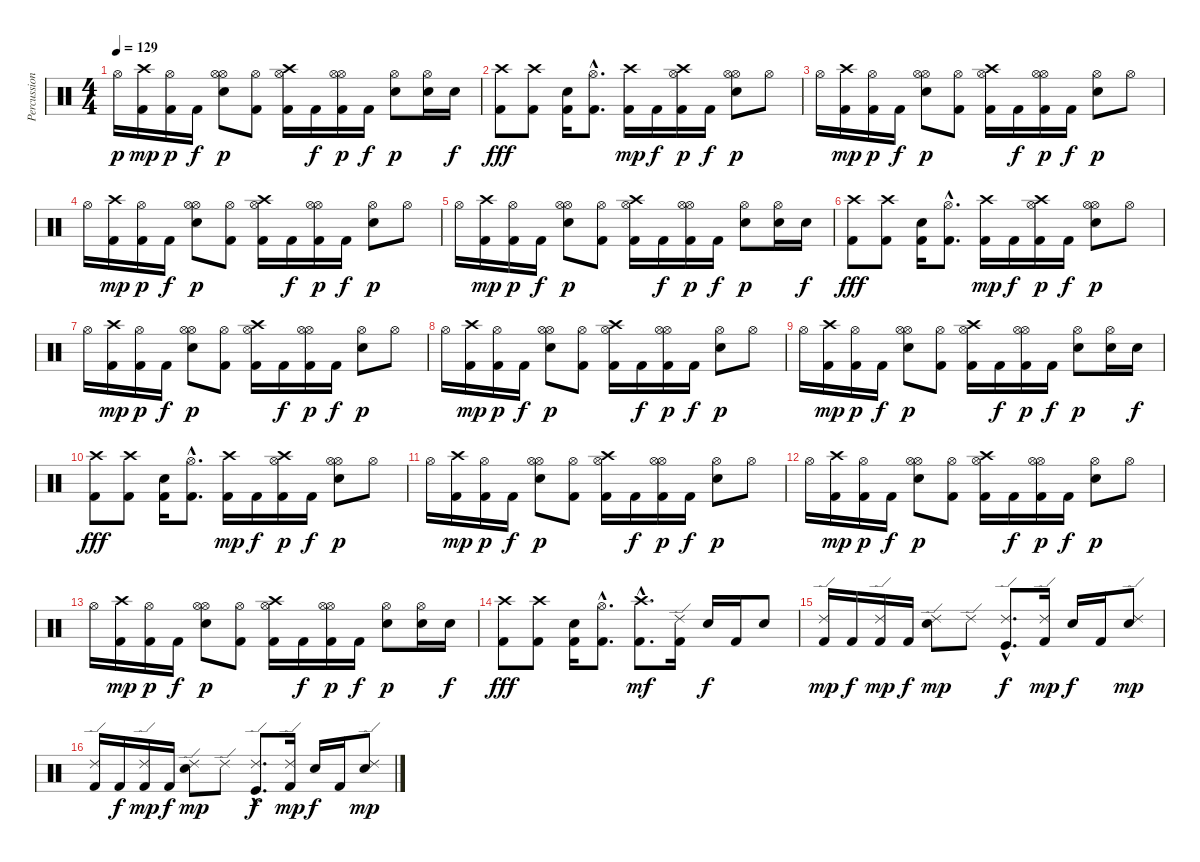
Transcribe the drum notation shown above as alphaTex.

\track ("Percussions" "Percussion") {instrument percussion}
\staff {score}
\articulation defaults
\ts (4 4)
\tempo 129
\clef neutral
\ks c "Hi-Hat (open)".16{dy p}
("Crash high (hit)" "Kick (hit) 2").16{dy mp} ("Hi-Hat (open)" "Kick (hit) 2").16{dy p} "Kick (hit) 2".16{dy f} ("Hi-Hat (open)" "Hi-Hat (open)" "Snare (hit) 2").8{dy p} ("Hi-Hat (open)" "Kick (hit) 2").8 ("Crash high (hit)" "Hi-Hat (open)" "Kick (hit) 2").16 "Kick (hit) 2".16{dy f} ("Hi-Hat (open)" "Hi-Hat (open)" "Kick (hit) 2").16{dy p} "Kick (hit) 2".16{dy f} ("Hi-Hat (open)" "Snare (hit) 2").8{dy p} ("Hi-Hat (open)" "Snare (hit) 2").16 "Snare (hit) 2".16{dy f} |
("Crash high (hit)" "Kick (hit) 2").8{dy fff} ("Crash high (hit)" "Kick (hit) 2").8 ("Snare (hit) 2" "Kick (hit) 2").16 ("Hi-Hat (open)"{hac} "Kick (hit) 2"{hac}).8{d} ("Crash high (hit)" "Kick (hit) 2").16{dy mp} "Kick (hit) 2".16{dy f} ("Crash high (hit)" "Hi-Hat (open)" "Kick (hit) 2").16{dy p} "Kick (hit) 2".16{dy f} ("Hi-Hat (open)" "Hi-Hat (open)" "Snare (hit) 2").8{dy p} "Hi-Hat (open)".8 |
"Hi-Hat (open)".16 ("Crash high (hit)" "Kick (hit) 2").16{dy mp} ("Hi-Hat (open)" "Kick (hit) 2").16{dy p} "Kick (hit) 2".16{dy f} ("Hi-Hat (open)" "Hi-Hat (open)" "Snare (hit) 2").8{dy p} ("Hi-Hat (open)" "Kick (hit) 2").8 ("Crash high (hit)" "Hi-Hat (open)" "Kick (hit) 2").16 "Kick (hit) 2".16{dy f} ("Hi-Hat (open)" "Hi-Hat (open)" "Kick (hit) 2").16{dy p} "Kick (hit) 2".16{dy f} ("Hi-Hat (open)" "Snare (hit) 2").8{dy p} "Hi-Hat (open)".8 |
"Hi-Hat (open)".16 ("Crash high (hit)" "Kick (hit) 2").16{dy mp} ("Hi-Hat (open)" "Kick (hit) 2").16{dy p} "Kick (hit) 2".16{dy f} ("Hi-Hat (open)" "Hi-Hat (open)" "Snare (hit) 2").8{dy p} ("Hi-Hat (open)" "Kick (hit) 2").8 ("Crash high (hit)" "Hi-Hat (open)" "Kick (hit) 2").16 "Kick (hit) 2".16{dy f} ("Hi-Hat (open)" "Hi-Hat (open)" "Kick (hit) 2").16{dy p} "Kick (hit) 2".16{dy f} ("Hi-Hat (open)" "Snare (hit) 2").8{dy p} "Hi-Hat (open)".8 |
"Hi-Hat (open)".16 ("Crash high (hit)" "Kick (hit) 2").16{dy mp} ("Hi-Hat (open)" "Kick (hit) 2").16{dy p} "Kick (hit) 2".16{dy f} ("Hi-Hat (open)" "Hi-Hat (open)" "Snare (hit) 2").8{dy p} ("Hi-Hat (open)" "Kick (hit) 2").8 ("Crash high (hit)" "Hi-Hat (open)" "Kick (hit) 2").16 "Kick (hit) 2".16{dy f} ("Hi-Hat (open)" "Hi-Hat (open)" "Kick (hit) 2").16{dy p} "Kick (hit) 2".16{dy f} ("Hi-Hat (open)" "Snare (hit) 2").8{dy p} ("Hi-Hat (open)" "Snare (hit) 2").16 "Snare (hit) 2".16{dy f} |
("Crash high (hit)" "Kick (hit) 2").8{dy fff} ("Crash high (hit)" "Kick (hit) 2").8 ("Snare (hit) 2" "Kick (hit) 2").16 ("Hi-Hat (open)"{hac} "Kick (hit) 2"{hac}).8{d} ("Crash high (hit)" "Kick (hit) 2").16{dy mp} "Kick (hit) 2".16{dy f} ("Crash high (hit)" "Hi-Hat (open)" "Kick (hit) 2").16{dy p} "Kick (hit) 2".16{dy f} ("Hi-Hat (open)" "Hi-Hat (open)" "Snare (hit) 2").8{dy p} "Hi-Hat (open)".8 |
"Hi-Hat (open)".16 ("Crash high (hit)" "Kick (hit) 2").16{dy mp} ("Hi-Hat (open)" "Kick (hit) 2").16{dy p} "Kick (hit) 2".16{dy f} ("Hi-Hat (open)" "Hi-Hat (open)" "Snare (hit) 2").8{dy p} ("Hi-Hat (open)" "Kick (hit) 2").8 ("Crash high (hit)" "Hi-Hat (open)" "Kick (hit) 2").16 "Kick (hit) 2".16{dy f} ("Hi-Hat (open)" "Hi-Hat (open)" "Kick (hit) 2").16{dy p} "Kick (hit) 2".16{dy f} ("Hi-Hat (open)" "Snare (hit) 2").8{dy p} "Hi-Hat (open)".8 |
"Hi-Hat (open)".16 ("Crash high (hit)" "Kick (hit) 2").16{dy mp} ("Hi-Hat (open)" "Kick (hit) 2").16{dy p} "Kick (hit) 2".16{dy f} ("Hi-Hat (open)" "Hi-Hat (open)" "Snare (hit) 2").8{dy p} ("Hi-Hat (open)" "Kick (hit) 2").8 ("Crash high (hit)" "Hi-Hat (open)" "Kick (hit) 2").16 "Kick (hit) 2".16{dy f} ("Hi-Hat (open)" "Hi-Hat (open)" "Kick (hit) 2").16{dy p} "Kick (hit) 2".16{dy f} ("Hi-Hat (open)" "Snare (hit) 2").8{dy p} "Hi-Hat (open)".8 |
"Hi-Hat (open)".16 ("Crash high (hit)" "Kick (hit) 2").16{dy mp} ("Hi-Hat (open)" "Kick (hit) 2").16{dy p} "Kick (hit) 2".16{dy f} ("Hi-Hat (open)" "Hi-Hat (open)" "Snare (hit) 2").8{dy p} ("Hi-Hat (open)" "Kick (hit) 2").8 ("Crash high (hit)" "Hi-Hat (open)" "Kick (hit) 2").16 "Kick (hit) 2".16{dy f} ("Hi-Hat (open)" "Hi-Hat (open)" "Kick (hit) 2").16{dy p} "Kick (hit) 2".16{dy f} ("Hi-Hat (open)" "Snare (hit) 2").8{dy p} ("Hi-Hat (open)" "Snare (hit) 2").16 "Snare (hit) 2".16{dy f} |
("Crash high (hit)" "Kick (hit) 2").8{dy fff} ("Crash high (hit)" "Kick (hit) 2").8 ("Snare (hit) 2" "Kick (hit) 2").16 ("Hi-Hat (open)"{hac} "Kick (hit) 2"{hac}).8{d} ("Crash high (hit)" "Kick (hit) 2").16{dy mp} "Kick (hit) 2".16{dy f} ("Crash high (hit)" "Hi-Hat (open)" "Kick (hit) 2").16{dy p} "Kick (hit) 2".16{dy f} ("Hi-Hat (open)" "Hi-Hat (open)" "Snare (hit) 2").8{dy p} "Hi-Hat (open)".8 |
"Hi-Hat (open)".16 ("Crash high (hit)" "Kick (hit) 2").16{dy mp} ("Hi-Hat (open)" "Kick (hit) 2").16{dy p} "Kick (hit) 2".16{dy f} ("Hi-Hat (open)" "Hi-Hat (open)" "Snare (hit) 2").8{dy p} ("Hi-Hat (open)" "Kick (hit) 2").8 ("Crash high (hit)" "Hi-Hat (open)" "Kick (hit) 2").16 "Kick (hit) 2".16{dy f} ("Hi-Hat (open)" "Hi-Hat (open)" "Kick (hit) 2").16{dy p} "Kick (hit) 2".16{dy f} ("Hi-Hat (open)" "Snare (hit) 2").8{dy p} "Hi-Hat (open)".8 |
"Hi-Hat (open)".16 ("Crash high (hit)" "Kick (hit) 2").16{dy mp} ("Hi-Hat (open)" "Kick (hit) 2").16{dy p} "Kick (hit) 2".16{dy f} ("Hi-Hat (open)" "Hi-Hat (open)" "Snare (hit) 2").8{dy p} ("Hi-Hat (open)" "Kick (hit) 2").8 ("Crash high (hit)" "Hi-Hat (open)" "Kick (hit) 2").16 "Kick (hit) 2".16{dy f} ("Hi-Hat (open)" "Hi-Hat (open)" "Kick (hit) 2").16{dy p} "Kick (hit) 2".16{dy f} ("Hi-Hat (open)" "Snare (hit) 2").8{dy p} "Hi-Hat (open)".8 |
"Hi-Hat (open)".16 ("Crash high (hit)" "Kick (hit) 2").16{dy mp} ("Hi-Hat (open)" "Kick (hit) 2").16{dy p} "Kick (hit) 2".16{dy f} ("Hi-Hat (open)" "Hi-Hat (open)" "Snare (hit) 2").8{dy p} ("Hi-Hat (open)" "Kick (hit) 2").8 ("Crash high (hit)" "Hi-Hat (open)" "Kick (hit) 2").16 "Kick (hit) 2".16{dy f} ("Hi-Hat (open)" "Hi-Hat (open)" "Kick (hit) 2").16{dy p} "Kick (hit) 2".16{dy f} ("Hi-Hat (open)" "Snare (hit) 2").8{dy p} ("Hi-Hat (open)" "Snare (hit) 2").16 "Snare (hit) 2".16{dy f} |
("Crash high (hit)" "Kick (hit) 2").8{dy fff} ("Crash high (hit)" "Kick (hit) 2").8 ("Snare (hit) 2" "Kick (hit) 2").16 ("Hi-Hat (open)"{hac} "Kick (hit) 2"{hac}).8{d} ("Crash high (hit)"{hac} "Kick (hit) 2"{hac}).8{d dy mf} ("Ride (edge) 2" "Kick (hit) 2").16 "Snare (hit) 2".16{dy f} "Kick (hit) 2".16 "Snare (hit) 2".8 |
("Ride (edge) 2" "Kick (hit) 2").16{dy mp} "Kick (hit) 2".16{dy f} ("Ride (edge) 2" "Kick (hit) 2").16{dy mp} "Kick (hit) 2".16{dy f} ("Ride (edge) 2" "Snare (hit) 2").8{dy mp} "Ride (edge) 2".8 ("Ride (edge) 2"{hac} "Kick (hit)"{hac}).8{d dy f} ("Ride (edge) 2" "Kick (hit) 2").16{dy mp} "Snare (hit) 2".16{dy f} "Kick (hit) 2".16 ("Ride (edge) 2" "Snare (hit) 2").8{dy mp} |
("Ride (edge) 2" "Kick (hit) 2").16 "Kick (hit) 2".16{dy f} ("Ride (edge) 2" "Kick (hit) 2").16{dy mp} "Kick (hit) 2".16{dy f} ("Ride (edge) 2" "Snare (hit) 2").8{dy mp} "Ride (edge) 2".8 ("Ride (edge) 2"{hac} "Kick (hit)"{hac}).8{d dy f} ("Ride (edge) 2" "Kick (hit) 2").16{dy mp} "Snare (hit) 2".16{dy f} "Kick (hit) 2".16 ("Ride (edge) 2" "Snare (hit) 2").8{dy mp}
